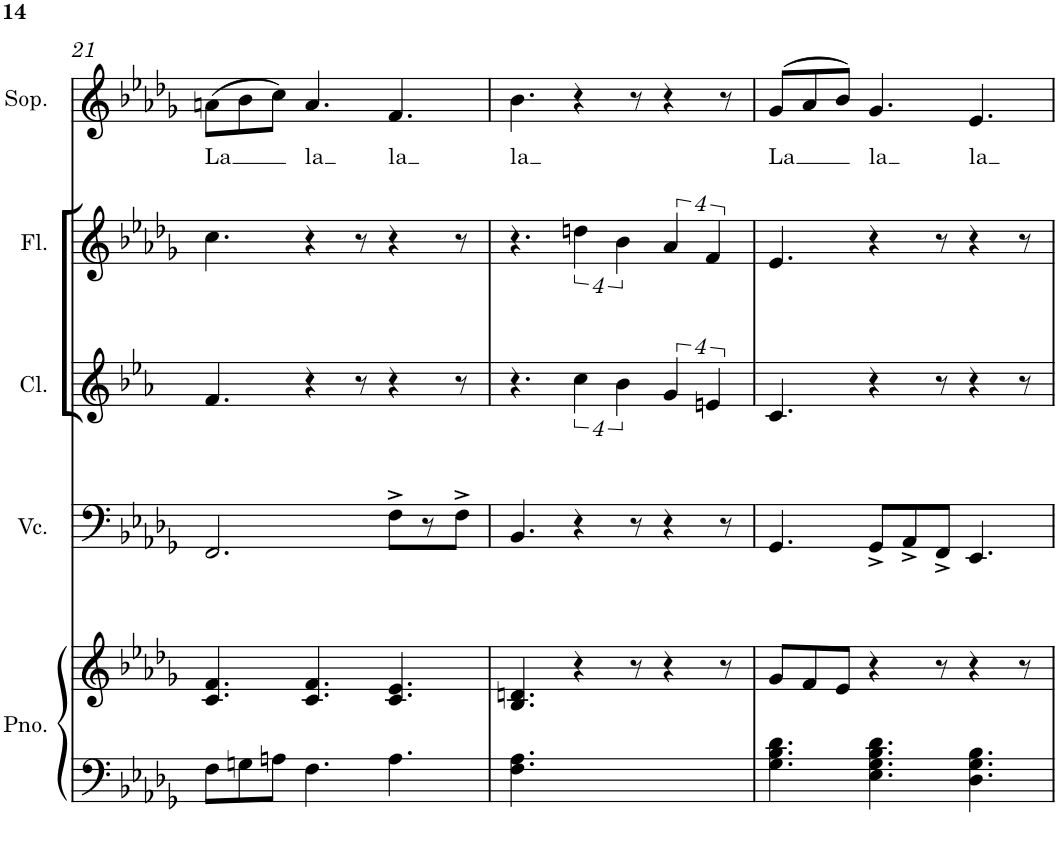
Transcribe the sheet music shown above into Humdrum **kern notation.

**kern	**kern	**kern	**kern	**kern	**kern	**text
*part5	*part5	*part4	*part3	*part2	*part1	*part1
*staff6	*staff5	*staff4	*staff3	*staff2	*staff1	*staff1
*I"Grand Piano	*	*I"Violoncello	*I"Clarinet	*I"Flute	*I"Soprano	*
*I'Pno.	*	*I'Vc.	*I'Cl.	*I'Fl.	*I'Sop.	*
!!LO:PB:g=z
*clefF4	*clefG2	*clefF4	*clefG2	*clefG2	*clefG2	*
*	*	*	*Trd1c2	*	*	*
*k[b-e-a-d-g-]	*k[b-e-a-d-g-]	*k[b-e-a-d-g-]	*k[b-e-a-]	*k[b-e-a-d-g-]	*k[b-e-a-d-g-]	*
*D-:	*D-:	*D-:	*E-:	*D-:	*D-:	*
*M9/8	*M9/8	*M9/8	*M9/8	*M9/8	*M9/8	*
=21	=21	=21	=21	=21	=21	=21
!	!	!	!	!	!	!LO:LY:b
8F\L	4.c/ 4.f/	2.FF/	4.f/	4.cc\	(8an\L	La
8Gn\	.	.	.	.	8b-\	.
8An\J	.	.	.	.	8cc\J)	.
!	!	!	!	!	!	!LO:LY:b
4.F\	4.c/ 4.f/	.	4r	4r	4.a/	la
.	.	.	8r	8r	.	.
!	!	!	!	!	!	!LO:LY:b
4.A\	4.c/ 4.e-/	8F^\L	4r	4r	4.f/	la
.	.	8r	.	.	.	.
.	.	8F^\J	8r	8r	.	.
=22	=22	=22	=22	=22	=22	=22
!	!	!	!	!	!	!LO:LY:b
4.F\ 4.A-\	4.B-/ 4.dn/	4.BB-/	4.r	4.r	4.b-\	la
2.ryy	4r	4r	16%3cc\	16%3ddn\	4r	.
.	.	.	16%3b-\	16%3b-\	.	.
.	8r	8r	.	.	8r	.
.	4r	4r	16%3g/	16%3a-/	4r	.
.	.	.	16%3en/	16%3f/	.	.
.	8r	8r	.	.	8r	.
=23	=23	=23	=23	=23	=23	=23
!	!	!	!	!	!	!LO:LY:b
4.G-\ 4.B-\ 4.d-\	8g-/L	4.GG-/	4.c/	4.e-/	(>8g-/L	La
.	8f/	.	.	.	8a-/	.
.	8e-/J	.	.	.	8b-/J)	.
!	!	!	!	!	!	!LO:LY:b
4.E-\ 4.G-\ 4.B-\ 4.d-\	4r	8GG-^/L	4r	4r	4.g-/	la
.	.	8AA-^/	.	.	.	.
.	8r	8FF^/J	8r	8r	.	.
!	!	!	!	!	!	!LO:LY:b
4.D-\ 4.G-\ 4.B-\	4r	4.EE-/	4r	4r	4.e-/	la
.	8r	.	8r	8r	.	.
=	=	=	=	=	=	=
*-	*-	*-	*-	*-	*-	*-
